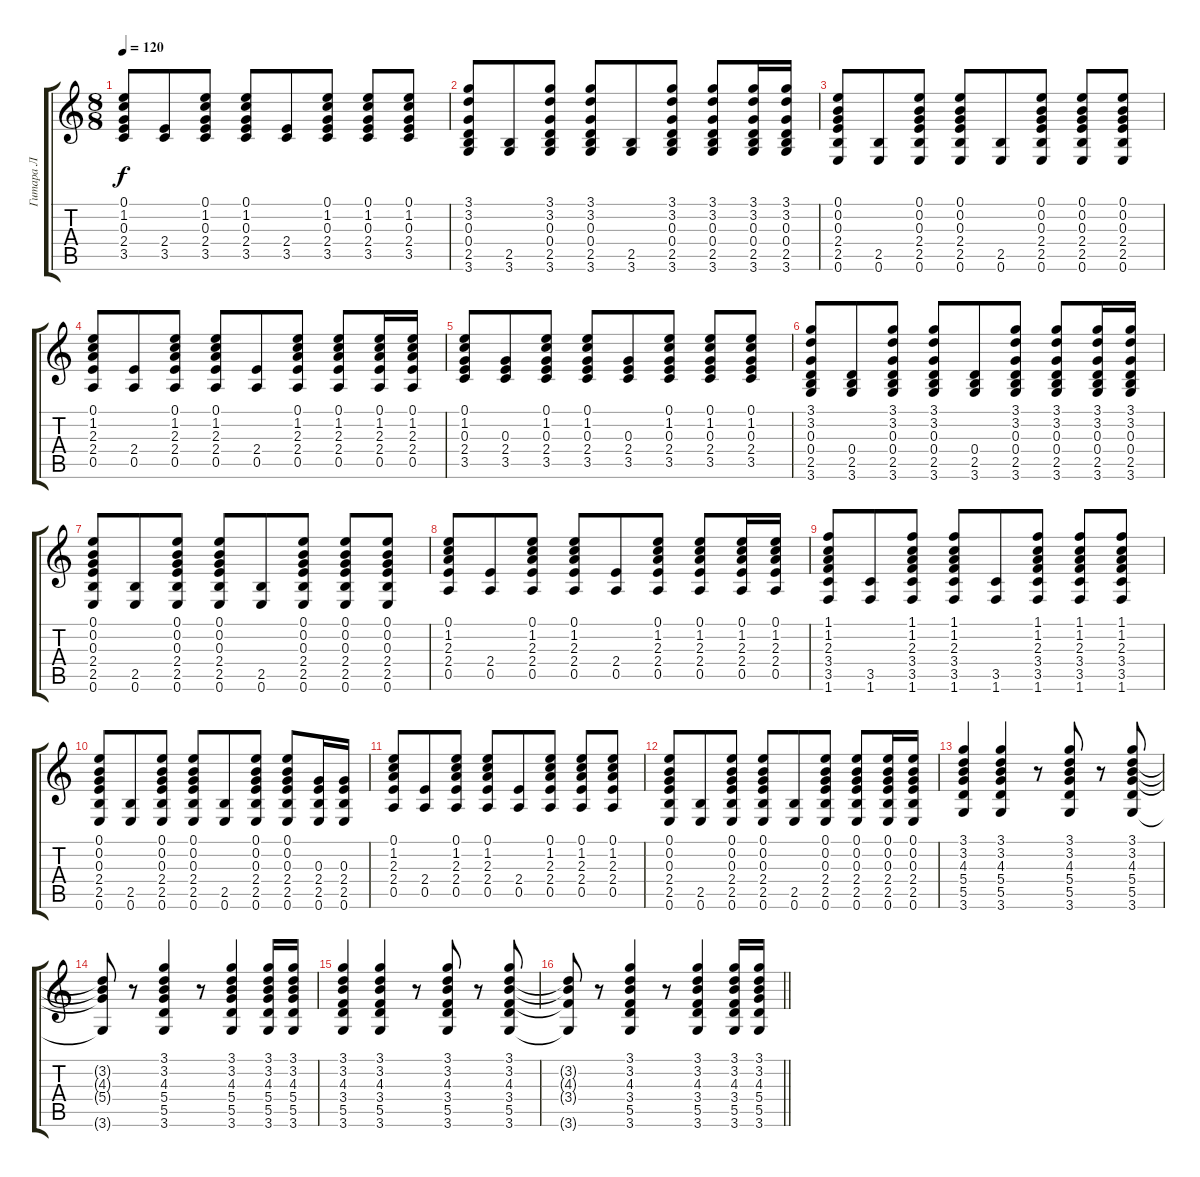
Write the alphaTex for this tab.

\track ("Гитара Л" "Гитара Л") {instrument acousticguitarsteel}
\staff {score tabs}
\tuning (E4 B3 G3 D3 A2 E2) {hide}
\ts (8 8)
\section ("" " ")
\tempo 120
\clef g2
\ks c
(0.1 1.2 0.3 2.4 3.5).8{dy f} (2.4 3.5).8 (0.1 1.2 0.3 2.4 3.5).8 (0.1 1.2 0.3 2.4 3.5).8 (2.4 3.5).8 (0.1 1.2 0.3 2.4 3.5).8 (0.1 1.2 0.3 2.4 3.5).8 (0.1 1.2 0.3 2.4 3.5).8 |
(3.1 3.2 0.3 0.4 2.5 3.6).8 (2.5 3.6).8 (3.1 3.2 0.3 0.4 2.5 3.6).8 (3.1 3.2 0.3 0.4 2.5 3.6).8 (2.5 3.6).8 (3.1 3.2 0.3 0.4 2.5 3.6).8 (3.1 3.2 0.3 0.4 2.5 3.6).8 (3.1 3.2 0.3 0.4 2.5 3.6).16 (3.1 3.2 0.3 0.4 2.5 3.6).16 |
(0.1 0.2 0.3 2.4 2.5 0.6).8 (2.5 0.6).8 (0.1 0.2 0.3 2.4 2.5 0.6).8 (0.1 0.2 0.3 2.4 2.5 0.6).8 (2.5 0.6).8 (0.1 0.2 0.3 2.4 2.5 0.6).8 (0.1 0.2 0.3 2.4 2.5 0.6).8 (0.1 0.2 0.3 2.4 2.5 0.6).8 |
(0.1 1.2 2.3 2.4 0.5).8 (2.4 0.5).8 (0.1 1.2 2.3 2.4 0.5).8 (0.1 1.2 2.3 2.4 0.5).8 (2.4 0.5).8 (0.1 1.2 2.3 2.4 0.5).8 (0.1 1.2 2.3 2.4 0.5).8 (0.1 1.2 2.3 2.4 0.5).16 (0.1 1.2 2.3 2.4 0.5).16 |
(0.1 1.2 0.3 2.4 3.5).8 (0.3 2.4 3.5).8 (0.1 1.2 0.3 2.4 3.5).8 (0.1 1.2 0.3 2.4 3.5).8 (0.3 2.4 3.5).8 (0.1 1.2 0.3 2.4 3.5).8 (0.1 1.2 0.3 2.4 3.5).8 (0.1 1.2 0.3 2.4 3.5).8 |
(3.1 3.2 0.3 0.4 2.5 3.6).8 (0.4 2.5 3.6).8 (3.1 3.2 0.3 0.4 2.5 3.6).8 (3.1 3.2 0.3 0.4 2.5 3.6).8 (0.4 2.5 3.6).8 (3.1 3.2 0.3 0.4 2.5 3.6).8 (3.1 3.2 0.3 0.4 2.5 3.6).8 (3.1 3.2 0.3 0.4 2.5 3.6).16 (3.1 3.2 0.3 0.4 2.5 3.6).16 |
(0.1 0.2 0.3 2.4 2.5 0.6).8 (2.5 0.6).8 (0.1 0.2 0.3 2.4 2.5 0.6).8 (0.1 0.2 0.3 2.4 2.5 0.6).8 (2.5 0.6).8 (0.1 0.2 0.3 2.4 2.5 0.6).8 (0.1 0.2 0.3 2.4 2.5 0.6).8 (0.1 0.2 0.3 2.4 2.5 0.6).8 |
(0.1 1.2 2.3 2.4 0.5).8 (2.4 0.5).8 (0.1 1.2 2.3 2.4 0.5).8 (0.1 1.2 2.3 2.4 0.5).8 (2.4 0.5).8 (0.1 1.2 2.3 2.4 0.5).8 (0.1 1.2 2.3 2.4 0.5).8 (0.1 1.2 2.3 2.4 0.5).16 (0.1 1.2 2.3 2.4 0.5).16 |
(1.1 1.2 2.3 3.4 3.5 1.6).8 (3.5 1.6).8 (1.1 1.2 2.3 3.4 3.5 1.6).8 (1.1 1.2 2.3 3.4 3.5 1.6).8 (3.5 1.6).8 (1.1 1.2 2.3 3.4 3.5 1.6).8 (1.1 1.2 2.3 3.4 3.5 1.6).8 (1.1 1.2 2.3 3.4 3.5 1.6).8 |
(0.1 0.2 0.3 2.4 2.5 0.6).8 (2.5 0.6).8 (0.1 0.2 0.3 2.4 2.5 0.6).8 (0.1 0.2 0.3 2.4 2.5 0.6).8 (2.5 0.6).8 (0.1 0.2 0.3 2.4 2.5 0.6).8 (0.1 0.2 0.3 2.4 2.5 0.6).8 (0.3 2.4 2.5 0.6).16 (0.3 2.4 2.5 0.6).16 |
(0.1 1.2 2.3 2.4 0.5).8 (2.4 0.5).8 (0.1 1.2 2.3 2.4 0.5).8 (0.1 1.2 2.3 2.4 0.5).8 (2.4 0.5).8 (0.1 1.2 2.3 2.4 0.5).8 (0.1 1.2 2.3 2.4 0.5).8 (0.1 1.2 2.3 2.4 0.5).8 |
(0.1 0.2 0.3 2.4 2.5 0.6).8 (2.5 0.6).8 (0.1 0.2 0.3 2.4 2.5 0.6).8 (0.1 0.2 0.3 2.4 2.5 0.6).8 (2.5 0.6).8 (0.1 0.2 0.3 2.4 2.5 0.6).8 (0.1 0.2 0.3 2.4 2.5 0.6).8 (0.1 0.2 0.3 2.4 2.5 0.6).16 (0.1 0.2 0.3 2.4 2.5 0.6).16 |
(3.1 3.2 4.3 5.4 5.5 3.6).4 (3.1 3.2 4.3 5.4 5.5 3.6).4 r.8 (3.1 3.2 4.3 5.4 5.5 3.6).8 r.8 (3.1 3.2 4.3 5.4 5.5 3.6).8 |
(3.2{t} 4.3{t} 5.4{t} 3.6{t}).8 r.8 (3.1 3.2 4.3 5.4 5.5 3.6).4 r.8 (3.1 3.2 4.3 5.4 5.5 3.6).4 (3.1 3.2 4.3 5.4 5.5 3.6).16 (3.1 3.2 4.3 5.4 5.5 3.6).16 |
(3.1 3.2 4.3 3.4 5.5 3.6).4 (3.1 3.2 4.3 3.4 5.5 3.6).4 r.8 (3.1 3.2 4.3 3.4 5.5 3.6).8 r.8 (3.1 3.2 4.3 3.4 5.5 3.6).8 |
\barLineRight lightlight
(3.2{t} 4.3{t} 3.4{t} 3.6{t}).8 r.8 (3.1 3.2 4.3 3.4 5.5 3.6).4 r.8 (3.1 3.2 4.3 3.4 5.5 3.6).4 (3.1 3.2 4.3 3.4 5.5 3.6).16 (3.1 3.2 4.3 5.4 5.5 3.6).16
